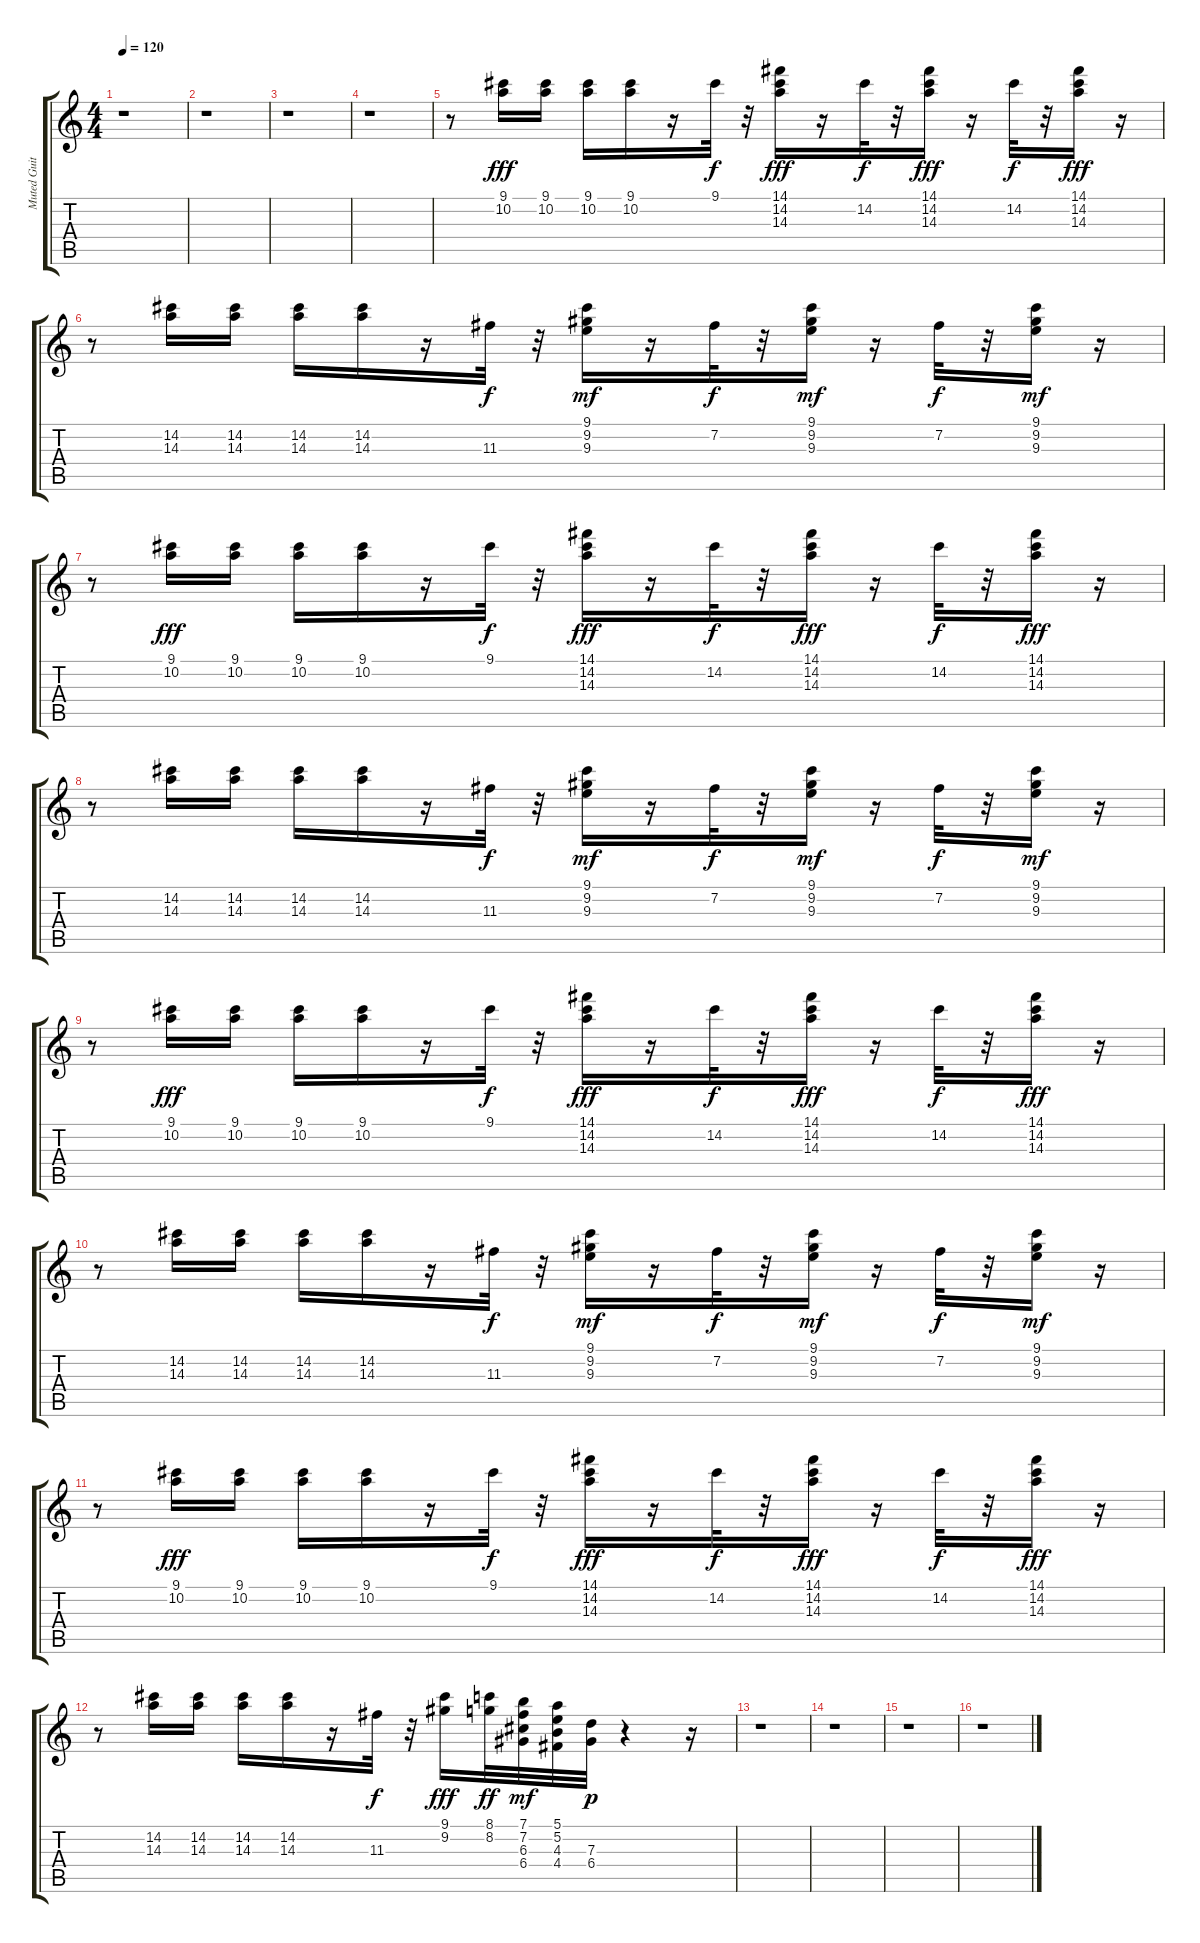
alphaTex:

\track ("Muted Guitar Jam" "Muted Guit") {instrument electricguitarmuted}
\staff {score tabs}
\tuning (E4 B3 G3 D3 A2 E2) {hide}
\ts (4 4)
\tempo 120
\clef g2
\ks c
r.1{dy fff} |
r.1 |
r.1 |
r.1 |
r.8 (9.1 10.2).16 (9.1 10.2).16 (9.1 10.2).16 (9.1 10.2).16 r.16 9.1.32{dy f} r.32 (14.1 14.2 14.3).16{dy fff} r.16 14.2.32{dy f} r.32 (14.1 14.2 14.3).16{dy fff} r.16 14.2.32{dy f} r.32 (14.1 14.2 14.3).16{dy fff} r.16 |
r.8 (14.2 14.3).16 (14.2 14.3).16 (14.2 14.3).16 (14.2 14.3).16 r.16 11.3.32{dy f} r.32 (9.1 9.2 9.3).16{dy mf} r.16 7.2.32{dy f} r.32 (9.1 9.2 9.3).16{dy mf} r.16 7.2.32{dy f} r.32 (9.1 9.2 9.3).16{dy mf} r.16 |
r.8 (9.1 10.2).16{dy fff} (9.1 10.2).16 (9.1 10.2).16 (9.1 10.2).16 r.16 9.1.32{dy f} r.32 (14.1 14.2 14.3).16{dy fff} r.16 14.2.32{dy f} r.32 (14.1 14.2 14.3).16{dy fff} r.16 14.2.32{dy f} r.32 (14.1 14.2 14.3).16{dy fff} r.16 |
r.8 (14.2 14.3).16 (14.2 14.3).16 (14.2 14.3).16 (14.2 14.3).16 r.16 11.3.32{dy f} r.32 (9.1 9.2 9.3).16{dy mf} r.16 7.2.32{dy f} r.32 (9.1 9.2 9.3).16{dy mf} r.16 7.2.32{dy f} r.32 (9.1 9.2 9.3).16{dy mf} r.16 |
r.8 (9.1 10.2).16{dy fff} (9.1 10.2).16 (9.1 10.2).16 (9.1 10.2).16 r.16 9.1.32{dy f} r.32 (14.1 14.2 14.3).16{dy fff} r.16 14.2.32{dy f} r.32 (14.1 14.2 14.3).16{dy fff} r.16 14.2.32{dy f} r.32 (14.1 14.2 14.3).16{dy fff} r.16 |
r.8 (14.2 14.3).16 (14.2 14.3).16 (14.2 14.3).16 (14.2 14.3).16 r.16 11.3.32{dy f} r.32 (9.1 9.2 9.3).16{dy mf} r.16 7.2.32{dy f} r.32 (9.1 9.2 9.3).16{dy mf} r.16 7.2.32{dy f} r.32 (9.1 9.2 9.3).16{dy mf} r.16 |
r.8 (9.1 10.2).16{dy fff} (9.1 10.2).16 (9.1 10.2).16 (9.1 10.2).16 r.16 9.1.32{dy f} r.32 (14.1 14.2 14.3).16{dy fff} r.16 14.2.32{dy f} r.32 (14.1 14.2 14.3).16{dy fff} r.16 14.2.32{dy f} r.32 (14.1 14.2 14.3).16{dy fff} r.16 |
r.8 (14.2 14.3).16 (14.2 14.3).16 (14.2 14.3).16 (14.2 14.3).16 r.16 11.3.32{dy f} r.32 (9.1 9.2).16{dy fff} (8.1 8.2).32{dy ff} (7.1 7.2 6.3 6.4).32{dy mf} (5.1 5.2 4.3 4.4).32 (7.3 6.4).32{dy p} r.4 r.16 |
r.1 |
r.1 |
r.1 |
r.1
